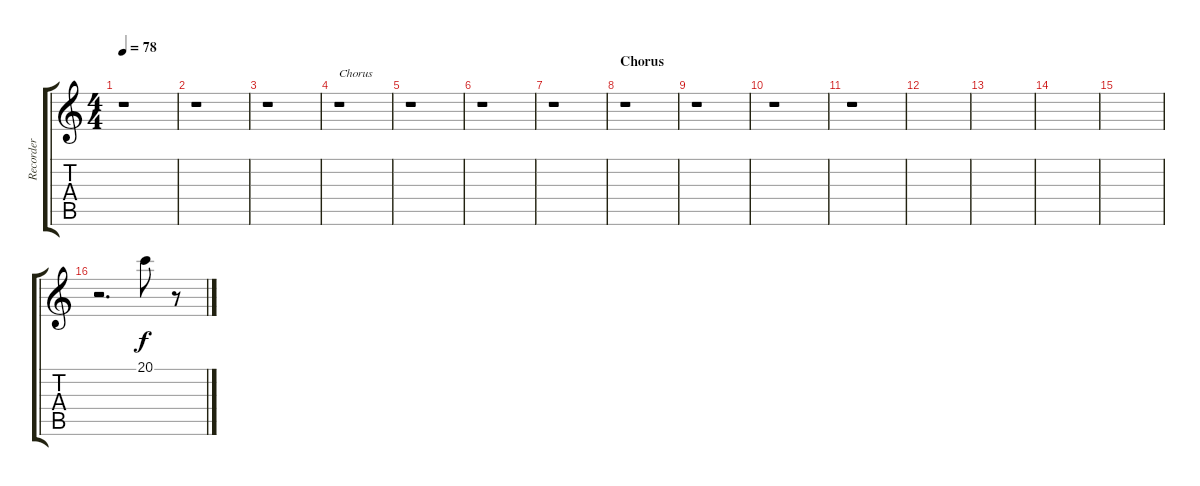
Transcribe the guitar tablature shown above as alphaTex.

\track ("Recorder" "Recorder") {instrument recorder}
\staff {score tabs}
\tuning (E4 B3 G3 D3 A2 E2) {hide}
\ts (4 4)
\tempo 78
\clef g2
\ks c
r.1{dy f} |
r.1 |
r.1 |
r.1{txt "Chorus"} |
r.1 |
r.1 |
r.1 |
\section ("" "Chorus")
r.1 |
r.1 |
r.1 |
r.1 |
|
|
|
|
r.2{d} 20.1.8 r.8
